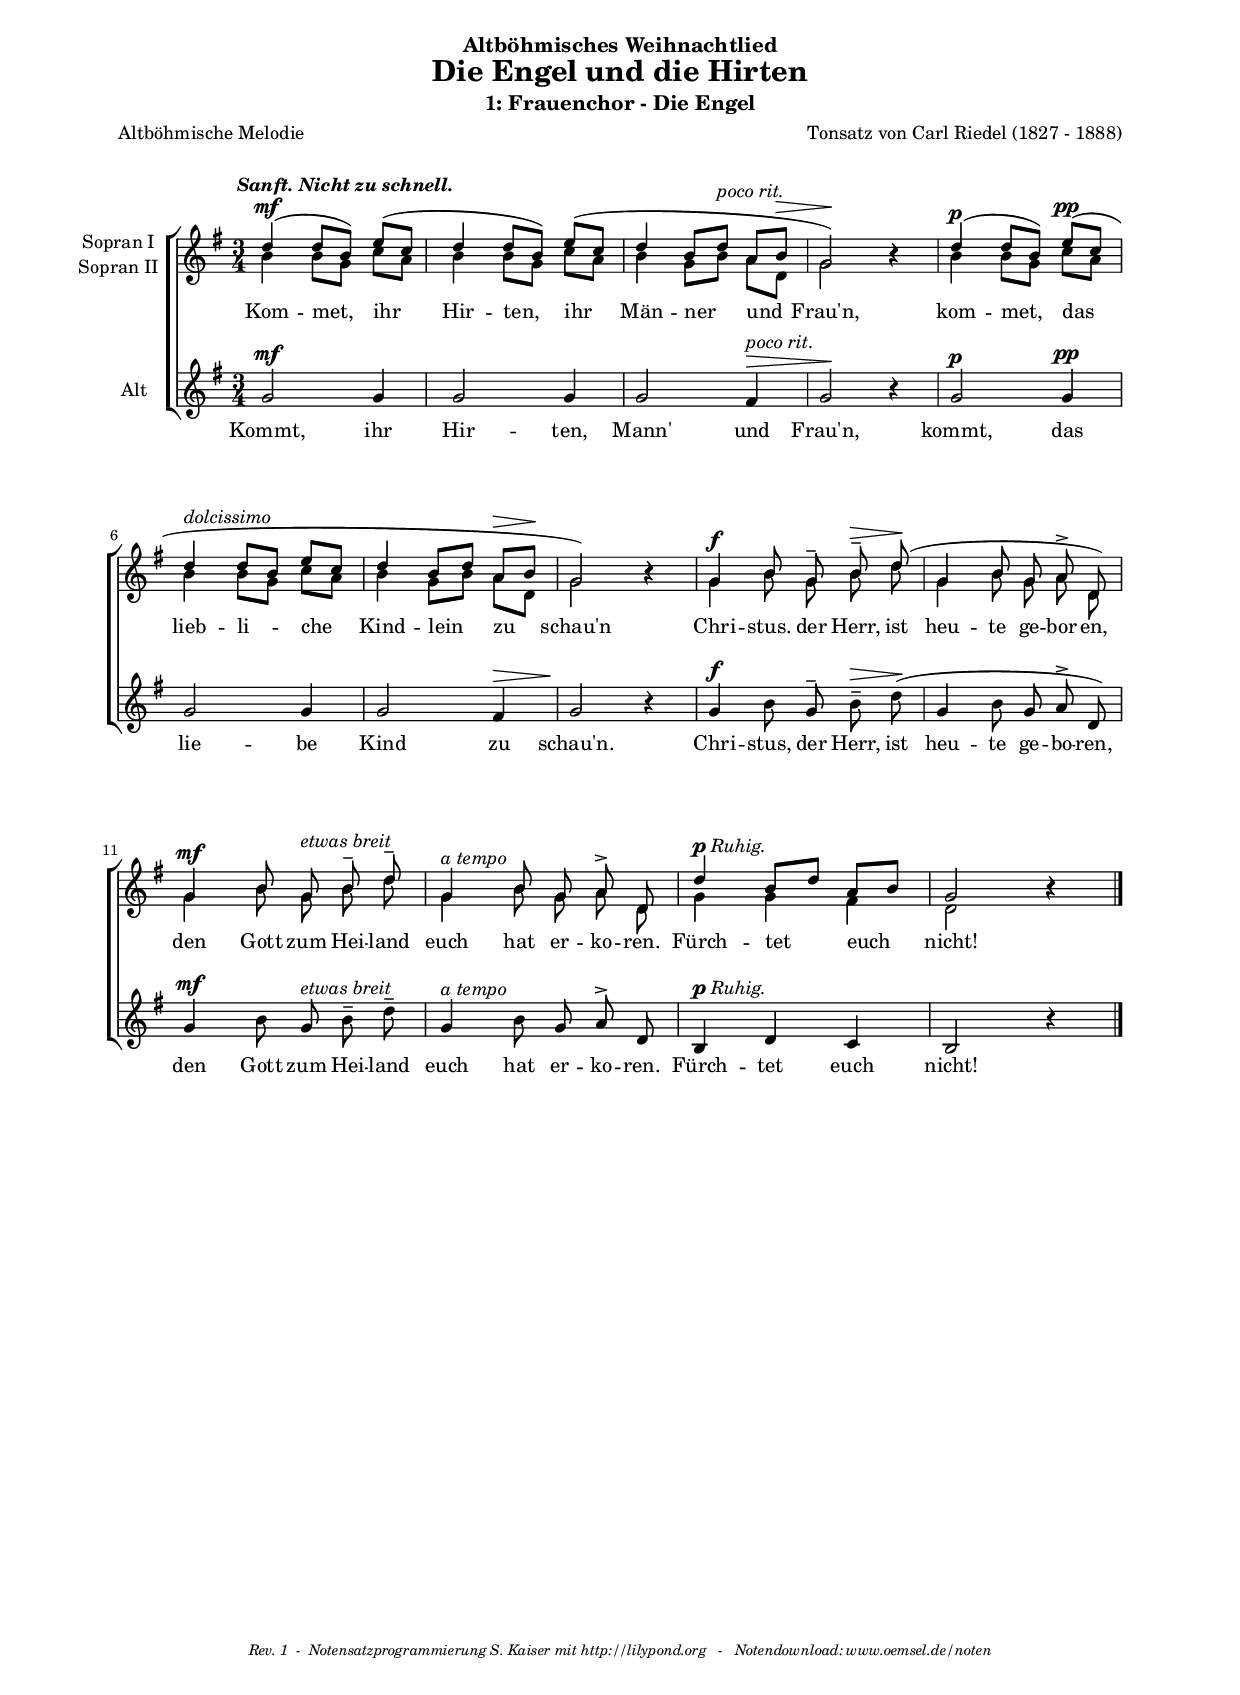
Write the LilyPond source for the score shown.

\version "2.16.1"

%% additional definitions required by the score:
%\language "=deutsch"

#(ly:set-option 'point-and-click #f)


%--------------------
% Maintainer: Sven Kaiser / e-mail: noten(at)oemsel.de
% altboehmische_weihnachtslieder-2a_frauenchor_die_engel.ly
% 2013-11-01
\header {
    dedication = \markup {\large \bold "Altböhmisches Weihnachtlied"}
    title = "Die Engel und die Hirten"
    poet = "Altböhmische Melodie"
    composer = "Tonsatz von Carl Riedel (1827 - 1888)"
    subtitle = "1: Frauenchor - Die Engel"
    breakbefore = ##f
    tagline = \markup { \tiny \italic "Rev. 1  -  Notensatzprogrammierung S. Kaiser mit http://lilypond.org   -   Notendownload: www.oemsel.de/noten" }}


#(set-global-staff-size 16)
\paper {
    paper-width = 21.0\cm
    paper-height = 29.7\cm
    top-margin = 0.8\cm
    bottom-margin = 1.3\cm
    left-margin = 2\cm
    right-margin = 2\cm
    print-page-number = ##f
}
\layout {
    \context { \Score
        skipBars = ##t
        autoBeaming = ##f
        }
    }
SopVoiceOne =  \relative c''
{
    \set melismaBusyProperties = #'(melismaBusy beamMelismaBusy)
    % Dicke der Taktlinien
    \override Score.BarLine #'hair-thickness = #1.2
    % Dicke des dicken Striches (End-, Wiederholungstaktlinien
    \override Score.BarLine #'thick-thickness = #3.6
    \overrideProperty #"Score.NonMusicalPaperColumn"
      #'line-break-system-details #'((Y-offset . 18) )
    \clef "treble" \key g \major \time 3/4
    \once \override TextScript #'X-offset = #-3.0
    \stemUp \slurUp
    d4( ^\mf ^\markup{ \bold\italic {Sanft. Nicht zu schnell.}} d8[ b8]) e8[( c8] |
    d4 d8[ b8]) e8[( c8] |
    \override Hairpin #'to-barline = ##f
    d4 b8[ d8]^\markup {\italic "poco rit."} a8[ b8]^\> |
    g2)\! r4 |
    d'4(^\p d8[ b8]) e8[(^\pp c8] | \break

    \overrideProperty #"Score.NonMusicalPaperColumn"
     #'line-break-system-details #'((Y-offset . 58) )

    d4 ^\markup {\italic "dolcissimo"} d8[ b8] e8[ c8] |
    d4 b8[ d8] a8[^\> b8]\! |
    g2) r4 |
    g4 ^\f b8 g8 ^- b8 ^- ^\> d8( \! |
    g,4 b8 g8 a8 ^> d,8) | \break

    \overrideProperty #"Score.NonMusicalPaperColumn"
     #'line-break-system-details #'((Y-offset . 97) )

    g4 ^\mf b8 g8 ^\markup {\italic "etwas breit"} b8 ^- d8 ^- |
    g,4 ^\markup {\italic "a tempo"} b8 g8 a8 ^> d,8 |
    d'4 ^\markup {\dynamic "p" \italic "Ruhig."} b8[ d8] a8[ b8] |
    g2 r4 |
    \bar "|."
}


SopVoiceTwo =  \relative c''
{
    \set melismaBusyProperties = #'(melismaBusy beamMelismaBusy)
    % Dicke der Taktlinien
    \override Score.BarLine #'hair-thickness = #1.2
    % Dicke des dicken Striches (End-, Wiederholungstaktlinien
    \override Score.BarLine #'thick-thickness = #3.6
    \clef "treble" \key g \major \time 3/4
    \stemDown \slurDown
    b4 b8[ g8] c8[ a8] |
    b4 b8[ g8] c8[ a8] |
    b4 g8[ b8] a8[ d,8] |
    g2 r4 |
    b4 b8[ g8] c8[ a8] |
    b4 b8[ g8] c8[ a8] |
    b4 g8[ b8] a8[ d,8] |
    g2 r4 |
    g4 b8 g8 b8 d8 |
    g,4 b8 g8 a8 d,8 |
    g4 b8 g8 b8 d8 |
    g,4 b8 g8 a 8 d,8 |
    g4 g4 fis4 |
    d2 r4 |
    \bar "|."
}


AltVoice =  \relative c'' 
{
    \set melismaBusyProperties = #'(melismaBusy beamMelismaBusy)
    \clef "treble" \key g \major \time 3/4
    \once \override TextScript #'padding = #5 
    g2 ^\markup{{" "}} ^\mf g4 \hideNotes \grace c,2 \unHideNotes |
    g'2 g4 |
    \override Hairpin #'to-barline = ##f
    g2 fis4 ^\> ^\markup {\italic "poco rit."} |
    g2 \! r4 |
    g2 ^\p g4 ^\pp |
    \once \override TextScript #'padding = #5
    g2 ^\markup{{" "}} g4 |
    \override Hairpin #'to-barline = ##t
    g2 fis4 ^\> |
    g2 ^\! r4 |
    g4 ^\f b8 g8 ^- b8 ^\> ^- d8( \! |
    g,4 b8 g8 a8 ^> d,8) |
    \once \override TextScript #'padding = #5
    g4 ^\mf ^\markup{{" "}} b8 g8 ^\markup {\italic "etwas breit"} b8 ^- d8 ^- |
    g,4 ^\markup {\italic "a tempo"} b8 g8 a8 ^> d,8 |
    b4 ^\markup {\dynamic "p" \italic "Ruhig."} d4 c4 |
    b2 r4 |
    \bar "|."
    }


TenVoice =  \relative c' 
{
    \set melismaBusyProperties = #'(melismaBusy beamMelismaBusy)
    \clef "treble_8" \key g \major \time 3/4
    b4( ^\mf d4 fis4 |
    g4 d4) a4( |
    b4 d4 c4 |
    b2) r4 |
    b4( d4 fis4 |
    g4 d4) a4( ^\pp |
    b4 d4 c4 |
    b2) r4 |
    b4( ^\markup{\dynamic {f} \bold\italic {" klangvoll"}} g8 b8 d8 ^\> g8)\! |
    b,4(^> d8 b8 c8 c8) |
    b4 ( g8 b8 ^\< d8 ^- g ^- \! ) |
    b,4 ( ^\p d8 b8 c8 ^> c8) |
    b4 ^\f d4 ^> c4 |
    b2 r4 |
    
    
    
    \bar "|."
    }


    
TextSop =  \lyricmode {
  Kom -- met, ihr Hir -- ten, ihr Män -- ner und Frau'n,
  kom -- met, das lieb -- li -- che Kind -- lein zu schau'n
  Chri -- stus. der Herr, ist heu -- te ge -- bor -- en,
  den Gott zum Hei -- land euch hat er -- ko -- ren.
  Fürch -- tet euch nicht!
}

TextAlt =  \lyricmode {
  Kommt, ihr Hir -- ten, Mann' und Frau'n, kommt, das
  lie -- be Kind zu schau'n. Chri -- stus, der Herr, ist heu -- te ge -- bo -- ren,
  den Gott zum Hei -- land euch hat er -- ko -- ren.
  Fürch -- tet euch nicht!
}


% The score definition
\score {
    <<
        \new ChoirStaff \with { \override SpanBar #'transparent = ##t }
        <<
            \new Staff <<
                \set Staff.instrumentName = \markup {
                              \column {\center-align "Sopran I "
                              \line {\center-align "Sopran II " }}}
                \context Staff << 
                  \context Voice = "SopVoiceOne" { \SopVoiceOne }
                  \new Lyrics \lyricsto "SopVoiceOne" \TextSop
                  \context Voice = "SopVoiceTwo" { \SopVoiceTwo } 
                  %      \new Lyrics \lyricsto "SopVoiceTwo" \TextSop                    
                  >>
            >>
                
            \new Staff <<
                \set Staff.instrumentName = " Alt "
                \context Staff << 
                    \context Voice = "AltVoice" { \AltVoice }
                    \new Lyrics \lyricsto "AltVoice" \TextAlt
                    >>
                >>
%            \new Staff <<
%                \set Staff.instrumentName = " Tenor "
%                \context Staff << 
%                    \context Voice = "TenVoice" { \TenVoice }
%                    \new Lyrics \lyricsto "TenVoice" \TextSop
%                    >>
%                >>
%            \new Staff << 
%		\set Staff.instrumentName = " Bass "
%			\context Voice = "BasVoiceOne" { \BasVoiceOne }
%                        \new Lyrics \lyricsto "BasVoiceOne" \TextBasOne
%                        
%			\context Voice = "BasVoiceTwo" { \BasVoiceTwo } 
%                        %\new Lyrics \lyricsto "BasVoiceTwo" \TextBasOne
%            >>
            
            >>
       
      >>


       \layout { 
  	% Steuert die Höhe der Taktnummerierung über dem System        
        \context { \Score \override BarNumber #'padding = #2.0 } 
        % steuert die Einrückung des ersten Systems; Standardwert = automatisch eingerückt
        indent = #10

        % f (Standardwert) = letzte/s Zeile/System wird auf Zeilenlänge gestreckt
	%ragged-last = ##t
       }
}

\score {
<<
\new Voice = "Sopran I" { \autoBeamOff \SopVoiceOne }
\new Voice = "Sopran II" { \autoBeamOff \SopVoiceTwo }
\new Voice = "Alt" { \autoBeamOff \AltVoice }
>>
\midi { }
}